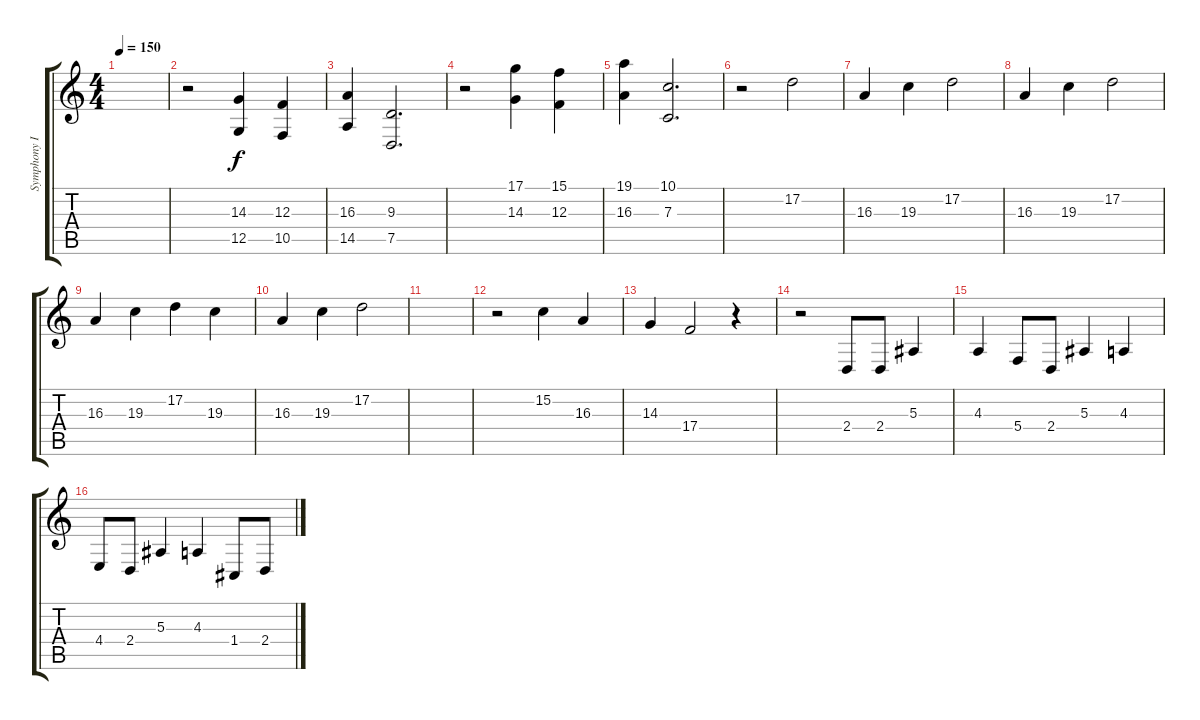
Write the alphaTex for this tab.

\track ("Symphony I" "Symphony I") {instrument violin}
\staff {score tabs}
\tuning (D4 A3 F3 C3 G2 C2) {hide}
\ts (4 4)
\tempo 150
\clef g2
\ks c
|
r.2 (14.3 12.5).4{volume 14} (12.3 10.5).4 |
(16.3 14.5).4 (9.3 7.5).2{d} |
r.2 (17.1 14.3).4{volume 14} (15.1 12.3).4 |
(19.1 16.3).4 (10.1 7.3).2{d} |
r.2 17.2.2 |
16.3.4 19.3.4 17.2.2 |
16.3.4 19.3.4 17.2.2 |
16.3.4 19.3.4 17.2.4 19.3.4 |
16.3.4 19.3.4 17.2.2 |
|
r.2 15.2.4 16.3.4 |
14.3.4 17.4.2 r.4 |
r.2 2.4.8{instrument stringensemble1} 2.4.8 5.3.4 |
4.3.4 5.4.8 2.4.8 5.3.4 4.3.4 |
4.4.8 2.4.8 5.3.4 4.3.4 1.4.8 2.4.8
